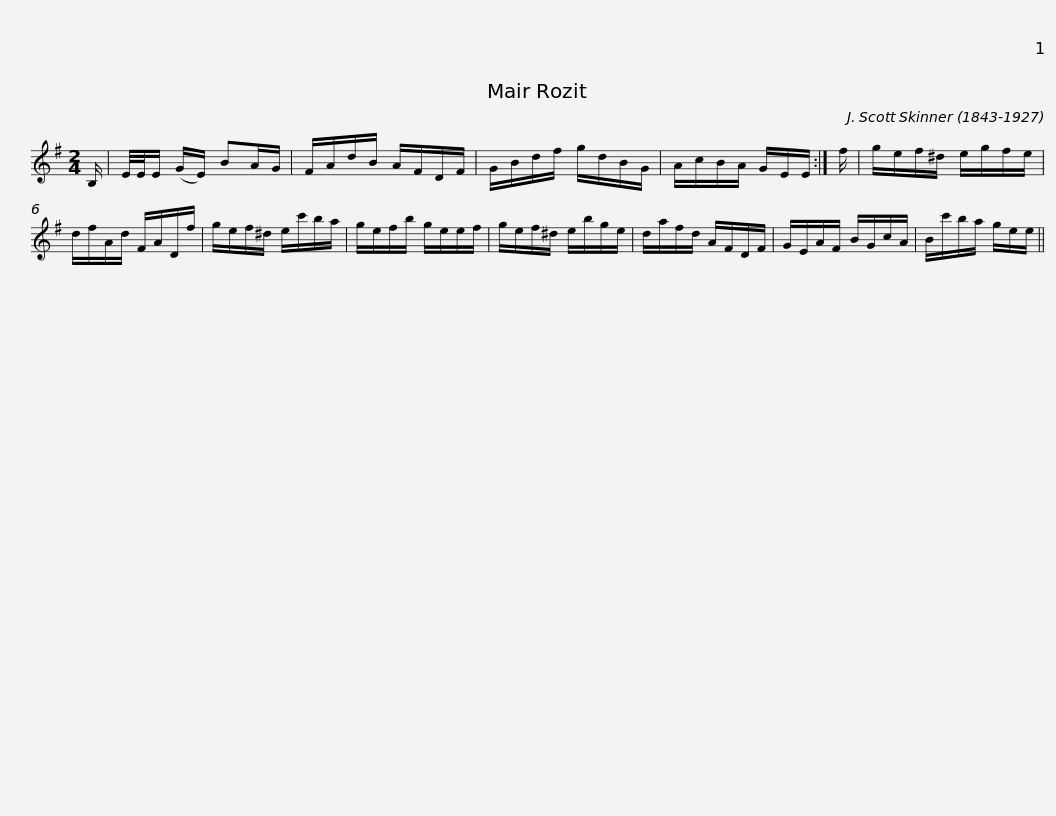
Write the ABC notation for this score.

X:1
L:1/8
M:2/4
I:linebreak $
K:Emin
V:1 treble
V:1
 B,/ | E/4E/4E/ (G/E/) BA/G/ | F/A/d/B/ A/F/D/F/ | G/B/d/f/ g/d/B/G/ | A/c/B/A/ G/E/E/ :| %5
 f/ | g/e/f/^d/ e/g/f/e/ |$ d/f/A/d/ F/A/D/f/ | g/e/f/^d/ e/c'/b/a/ | g/e/f/b/ g/e/e/f/ | %10
 g/e/f/^d/ e/b/g/e/ | d/a/f/d/ A/F/D/F/ | G/E/A/F/ B/G/c/A/ |$ B/c'/b/a/ g/e/e/ || %14
